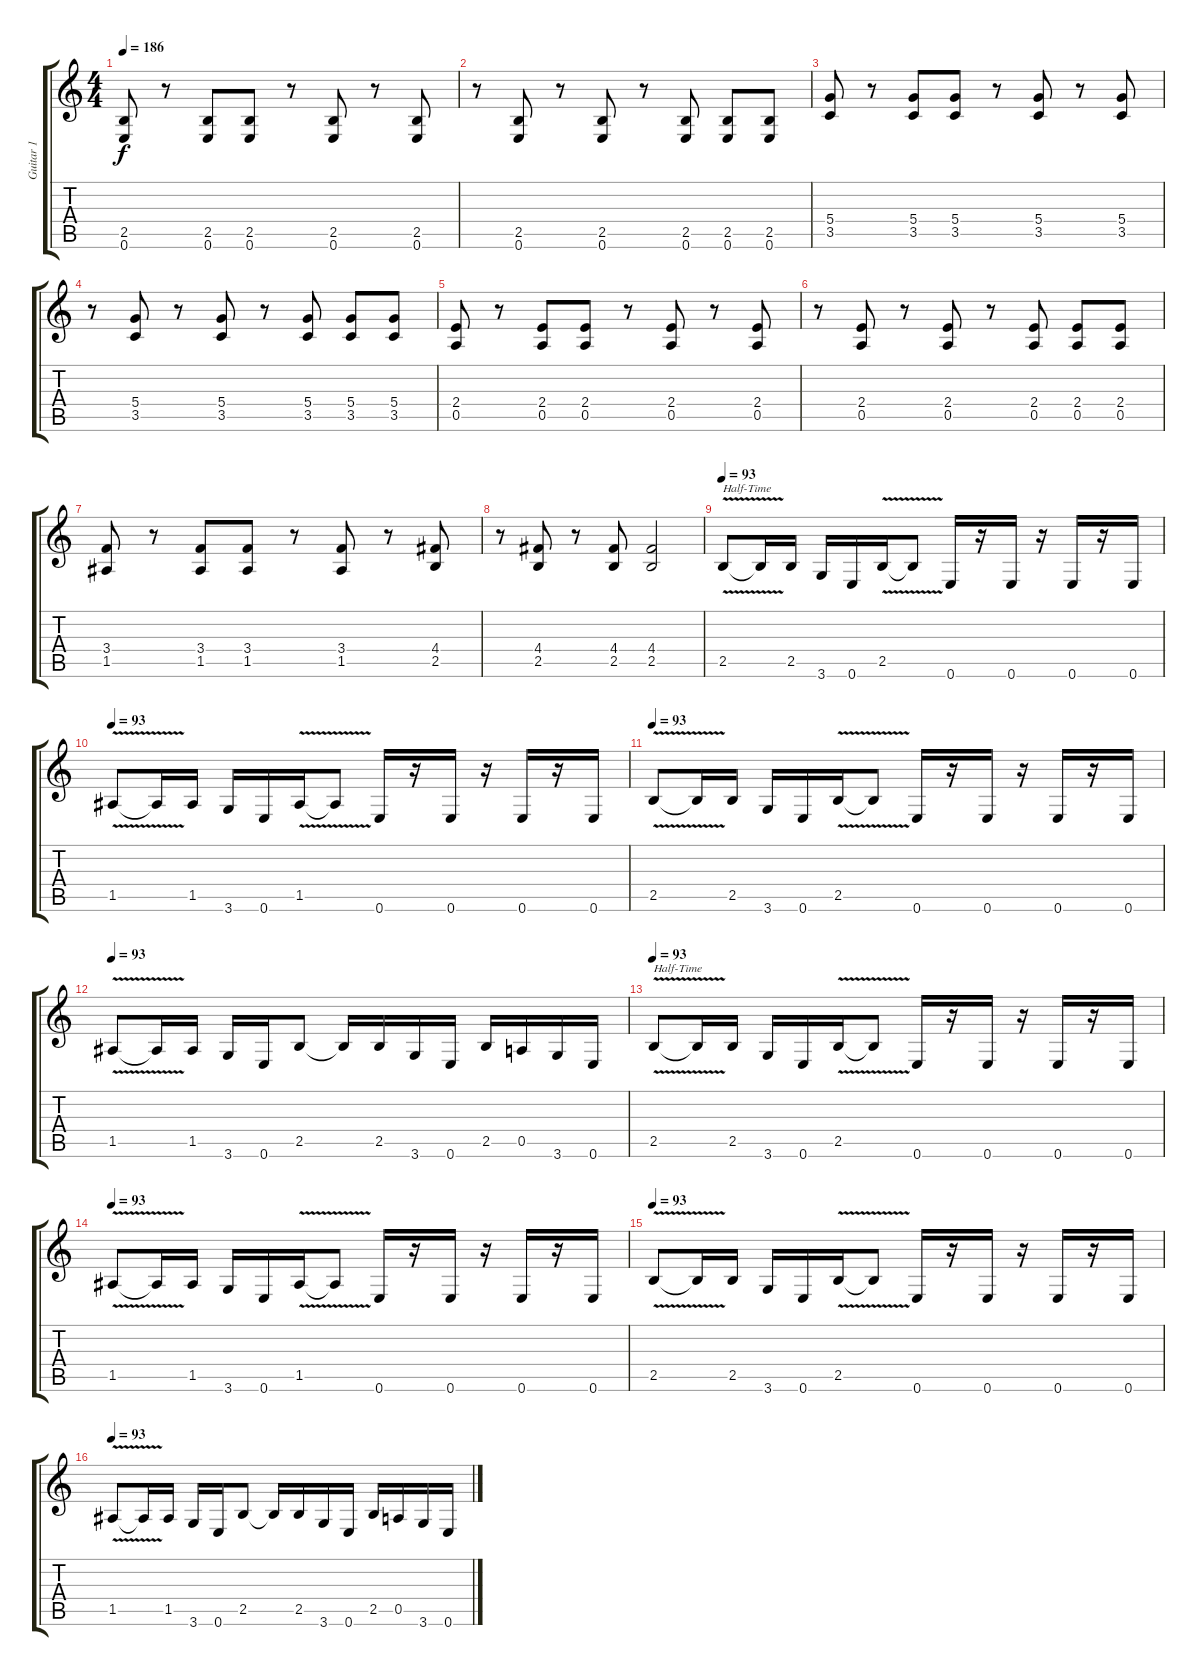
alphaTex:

\track ("Guitar 1" "Guitar 1") {instrument distortionguitar}
\staff {score tabs}
\tuning (E4 B3 G3 D3 A2 E2) {hide}
\ts (4 4)
\tempo 186
\clef g2
\ks c
(2.5 0.6).8{dy f} r.8 (2.5 0.6).8 (2.5 0.6).8 r.8 (2.5 0.6).8 r.8 (2.5 0.6).8 |
r.8 (2.5 0.6).8 r.8 (2.5 0.6).8 r.8 (2.5 0.6).8 (2.5 0.6).8 (2.5 0.6).8 |
(5.4 3.5).8 r.8 (5.4 3.5).8 (5.4 3.5).8 r.8 (5.4 3.5).8 r.8 (5.4 3.5).8 |
r.8 (5.4 3.5).8 r.8 (5.4 3.5).8 r.8 (5.4 3.5).8 (5.4 3.5).8 (5.4 3.5).8 |
(2.4 0.5).8 r.8 (2.4 0.5).8 (2.4 0.5).8 r.8 (2.4 0.5).8 r.8 (2.4 0.5).8 |
r.8 (2.4 0.5).8 r.8 (2.4 0.5).8 r.8 (2.4 0.5).8 (2.4 0.5).8 (2.4 0.5).8 |
(3.4 1.5).8 r.8 (3.4 1.5).8 (3.4 1.5).8 r.8 (3.4 1.5).8 r.8 (4.4 2.5).8 |
r.8 (4.4 2.5).8 r.8 (4.4 2.5).8 (4.4 2.5).2 |
\tempo 93
2.5{v}.8{txt "Half-Time"} 2.5{t}.16 2.5.16 3.6.16 0.6.16 2.5{v}.16 2.5{t}.8 0.6.16 r.16 0.6.16 r.16 0.6.16 r.16 0.6.16 |
\tempo 93
1.5{v}.8 1.5{t}.16 1.5.16 3.6.16 0.6.16 1.5{v}.16 1.5{t}.8 0.6.16 r.16 0.6.16 r.16 0.6.16 r.16 0.6.16 |
\tempo 93
2.5{v}.8 2.5{t}.16 2.5.16 3.6.16 0.6.16 2.5{v}.16 2.5{t}.8 0.6.16 r.16 0.6.16 r.16 0.6.16 r.16 0.6.16 |
\tempo 93
1.5{v}.8 1.5{t}.16 1.5.16 3.6.16 0.6.16 2.5.8 2.5{t}.16 2.5.16 3.6.16 0.6.16 2.5.16 0.5.16 3.6.16 0.6.16 |
\tempo 93
2.5{v}.8{txt "Half-Time"} 2.5{t}.16 2.5.16 3.6.16 0.6.16 2.5{v}.16 2.5{t}.8 0.6.16 r.16 0.6.16 r.16 0.6.16 r.16 0.6.16 |
\tempo 93
1.5{v}.8 1.5{t}.16 1.5.16 3.6.16 0.6.16 1.5{v}.16 1.5{t}.8 0.6.16 r.16 0.6.16 r.16 0.6.16 r.16 0.6.16 |
\tempo 93
2.5{v}.8 2.5{t}.16 2.5.16 3.6.16 0.6.16 2.5{v}.16 2.5{t}.8 0.6.16 r.16 0.6.16 r.16 0.6.16 r.16 0.6.16 |
\tempo 93
1.5{v}.8 1.5{t}.16 1.5.16 3.6.16 0.6.16 2.5.8 2.5{t}.16 2.5.16 3.6.16 0.6.16 2.5.16 0.5.16 3.6.16 0.6.16
